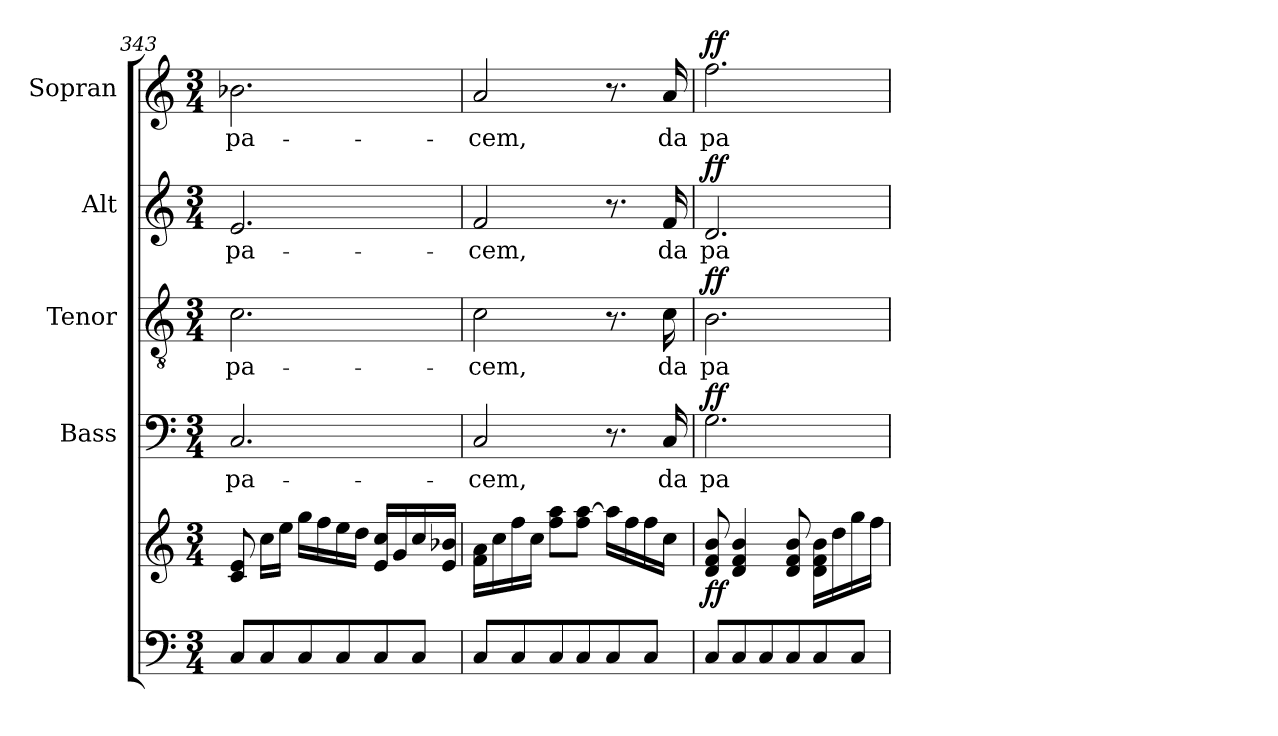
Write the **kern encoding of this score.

**kern	**kern	**dynam	**kern	**text	**dynam	**kern	**text	**dynam	**kern	**text	**dynam	**kern	**text	**dynam
*part5	*part5	*part5	*part4	*part4	*part4	*part3	*part3	*part3	*part2	*part2	*part2	*part1	*part1	*part1
*staff6	*staff5	*staff5/6	*staff4	*staff4	*staff4	*staff3	*staff3	*staff3	*staff2	*staff2	*staff2	*staff1	*staff1	*staff1
*	*	*	*I"Bass	*	*	*I"Tenor	*	*	*I"Alt	*	*	*I"Sopran	*	*
*	*	*	*I'B.	*	*	*I'T.	*	*	*I'A.	*	*	*I'S.	*	*
*clefF4	*clefG2	*	*clefF4	*	*	*clefGv2	*	*	*clefG2	*	*	*clefG2	*	*
*k[]	*k[]	*	*k[]	*	*	*k[]	*	*	*k[]	*	*	*k[]	*	*
*C:	*C:	*	*C:	*	*	*C:	*	*	*C:	*	*	*C:	*	*
*M3/4	*M3/4	*	*M3/4	*	*	*M3/4	*	*	*M3/4	*	*	*M3/4	*	*
=343	=343	=343	=343	=343	=343	=343	=343	=343	=343	=343	=343	=343	=343	=343
!	!	!	!	!LO:LY:b	!	!	!LO:LY:b	!	!	!LO:LY:b	!	!	!LO:LY:b	!
8C/L	8c/ 8e/	.	2.C/	pa-	.	2.c\	pa-	.	2.e/	pa-	.	2.b-X\	pa-	.
8C/	16cc\LL	.	.	.	.	.	.	.	.	.	.	.	.	.
.	16ee\JJ	.	.	.	.	.	.	.	.	.	.	.	.	.
8C/	16gg\LL	.	.	.	.	.	.	.	.	.	.	.	.	.
.	16ff\	.	.	.	.	.	.	.	.	.	.	.	.	.
8C/	16ee\	.	.	.	.	.	.	.	.	.	.	.	.	.
.	16dd\JJ	.	.	.	.	.	.	.	.	.	.	.	.	.
8C/	16e/ 16cc/LL	.	.	.	.	.	.	.	.	.	.	.	.	.
.	16g/	.	.	.	.	.	.	.	.	.	.	.	.	.
8C/J	16cc/	.	.	.	.	.	.	.	.	.	.	.	.	.
.	16e/ 16b-X/JJ	.	.	.	.	.	.	.	.	.	.	.	.	.
!!LO:LB:g=z
=344	=344	=344	=344	=344	=344	=344	=344	=344	=344	=344	=344	=344	=344	=344
!	!	!	!	!LO:LY:b	!	!	!LO:LY:b	!	!	!LO:LY:b	!	!	!LO:LY:b	!
8C/L	16f\ 16a\LL	.	2C/	-cem,	.	2c\	-cem,	.	2f/	-cem,	.	2a/	-cem,	.
.	16cc\	.	.	.	.	.	.	.	.	.	.	.	.	.
8C/	16ff\	.	.	.	.	.	.	.	.	.	.	.	.	.
.	16cc\JJ	.	.	.	.	.	.	.	.	.	.	.	.	.
8C/	8ff\ 8aa\L	.	.	.	.	.	.	.	.	.	.	.	.	.
8C/	8ff\ [8aa\J	.	.	.	.	.	.	.	.	.	.	.	.	.
8C/	16aa\LL]	.	8.r	.	.	8.r	.	.	8.r	.	.	8.r	.	.
.	16ff\	.	.	.	.	.	.	.	.	.	.	.	.	.
8C/J	16ff\	.	.	.	.	.	.	.	.	.	.	.	.	.
!	!	!	!	!LO:LY:b	!	!	!LO:LY:b	!	!	!LO:LY:b	!	!	!LO:LY:b	!
.	16cc\JJ	.	16C/	da	.	16c\	da	.	16f/	da	.	16a/	da	.
=345	=345	=345	=345	=345	=345	=345	=345	=345	=345	=345	=345	=345	=345	=345
!	!	!LO:DY:b	!	!LO:LY:b	!LO:DY:a	!	!LO:LY:b	!LO:DY:a	!	!LO:LY:b	!LO:DY:a	!	!LO:LY:b	!LO:DY:a
8C/L	8d/ 8f/ 8b/	ff	2.G\	pa-	ff	2.B\	pa-	ff	2.d/	pa-	ff	2.ff\	pa-	ff
8C/	4d/ 4f/ 4b/	.	.	.	.	.	.	.	.	.	.	.	.	.
8C/	.	.	.	.	.	.	.	.	.	.	.	.	.	.
8C/	8d/ 8f/ 8b/	.	.	.	.	.	.	.	.	.	.	.	.	.
8C/	16d\ 16f\ 16b\LL	.	.	.	.	.	.	.	.	.	.	.	.	.
.	16dd\	.	.	.	.	.	.	.	.	.	.	.	.	.
8C/J	16gg\	.	.	.	.	.	.	.	.	.	.	.	.	.
.	16ff\JJ	.	.	.	.	.	.	.	.	.	.	.	.	.
=	=	=	=	=	=	=	=	=	=	=	=	=	=	=
*-	*-	*-	*-	*-	*-	*-	*-	*-	*-	*-	*-	*-	*-	*-
